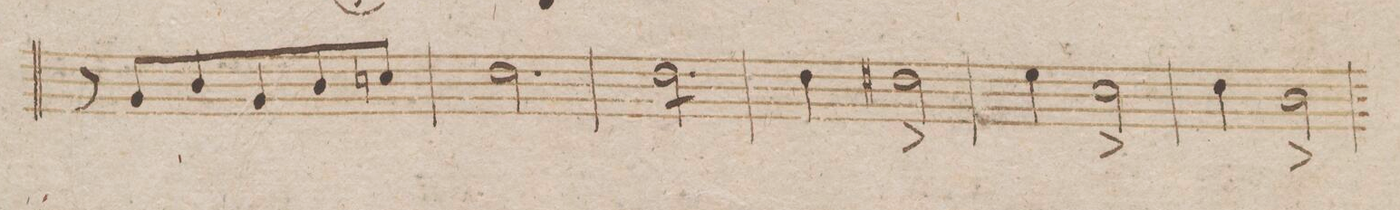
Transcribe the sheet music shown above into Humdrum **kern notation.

**kern	**dynam
*I"Fagotto 1mo	*
*clefF4	*
*k[b-]	*
*M3/4	*
8r	.
8BB-/L	.
8D/	.
8BB-/	.
8D/	.
8En/J	.
=83	=83
2.F\	.
=84	=84
*tremolo	*
8F\L	.
8F\	.
8F\	.
8F\	.
8F\	.
8F\J	.
*Xtremolo	*
=85	=85
4F\	.
2F#X^<\	.
=86	=86
4G\	.
2E^<\	.
=87	=87
4F\	.
2D^<\	.
=88	=88
*-	*-
